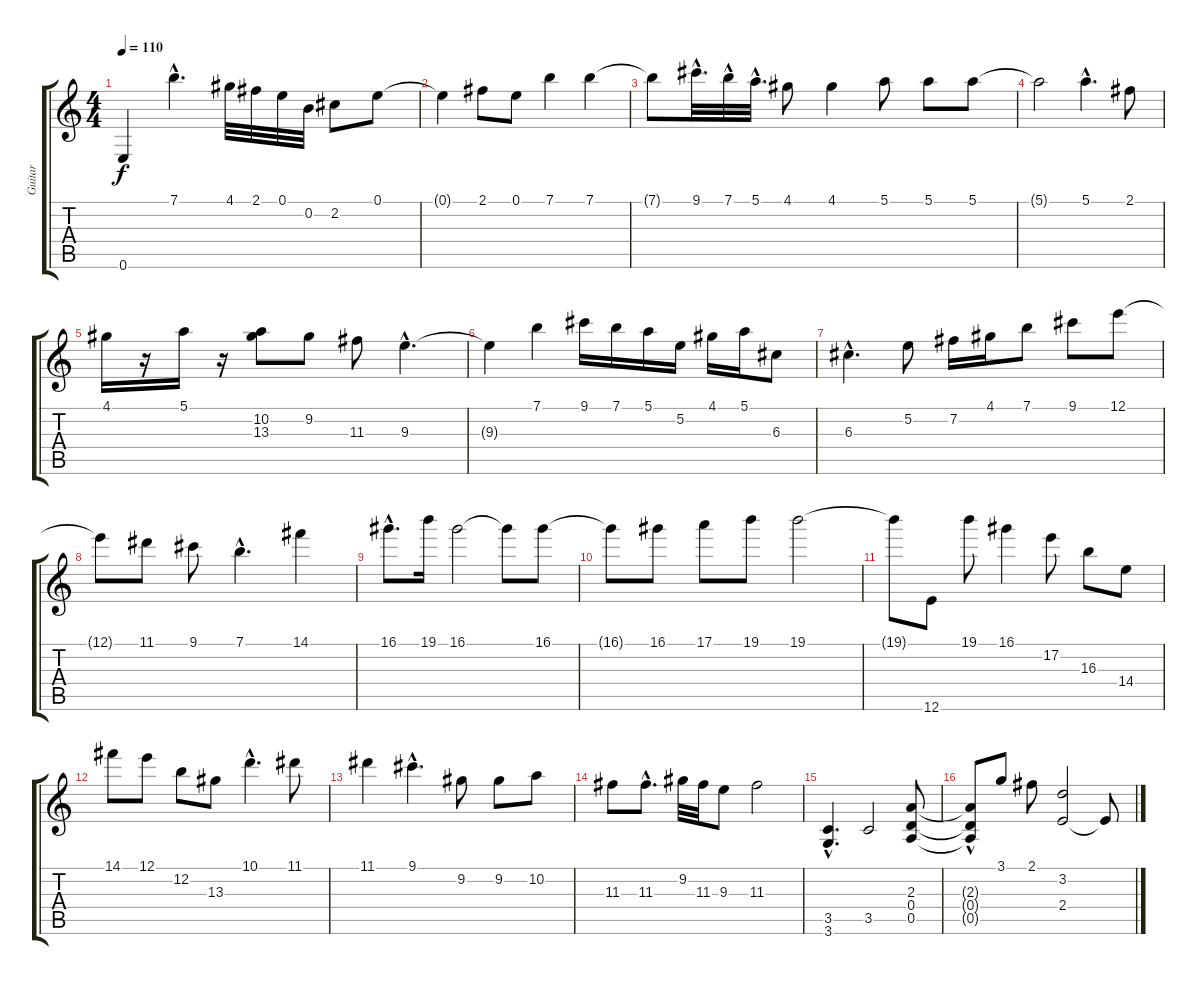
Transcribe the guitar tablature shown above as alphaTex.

\track ("Guitar" "Guitar") {instrument distortionguitar}
\staff {score tabs}
\tuning (E4 B3 G3 D3 A2 E2) {hide}
\ts (4 4)
\tempo 110
\clef g2
\ks c
0.6.4{dy f} 7.1{hac}.4{d} 4.1.32 2.1.32 0.1.32 0.2.32 2.2.8 0.1.8 |
0.1{t}.4 2.1.8 0.1.8 7.1.4 7.1.4 |
7.1{t}.8 9.1{hac}.32{d} 7.1{hac}.32 5.1{hac}.32{d} 4.1.8 4.1.4 5.1.8 5.1.8 5.1.8 |
5.1{t}.2 5.1{hac}.4{d} 2.1.8 |
4.1.16 r.16 5.1.16 r.16 (10.2 13.3).8 9.2.8 11.3.8 9.3{hac}.4{d} |
9.3{t}.4 7.1.4 9.1.16 7.1.16 5.1.16 5.2.16 4.1.16 5.1.16 6.3.8 |
6.3{hac}.4{d} 5.2.8 7.2.16 4.1.16 7.1.8 9.1.8 12.1.8 |
12.1{t}.8 11.1.8 9.1.8 7.1{hac}.4{d} 14.1.4 |
16.1{hac}.8{d} 19.1.16 16.1.2 16.1{t}.8 16.1.8 |
16.1{t}.8 16.1.8 17.1.8 19.1.8 19.1.2 |
19.1{t}.8 12.6.8 19.1.8 16.1.4 17.2.8 16.3.8 14.4.8 |
14.1.8 12.1.8 12.2.8 13.3.8 10.1{hac}.4{d} 11.1.8 |
11.1.4 9.1{hac}.4{d} 9.2.8 9.2.8 10.2.8 |
11.3.8 11.3{hac}.8{d} 9.2.32 11.3.32 9.3.8 11.3.2 |
(3.5{hac} 3.6{hac}).4{d} 3.5.2 (2.3 0.4 0.5).8 |
(2.3{hac t} 0.4{t} 0.5{t}).8 3.1.8 2.1.8 (3.2 2.4).2 2.4{t}.8
